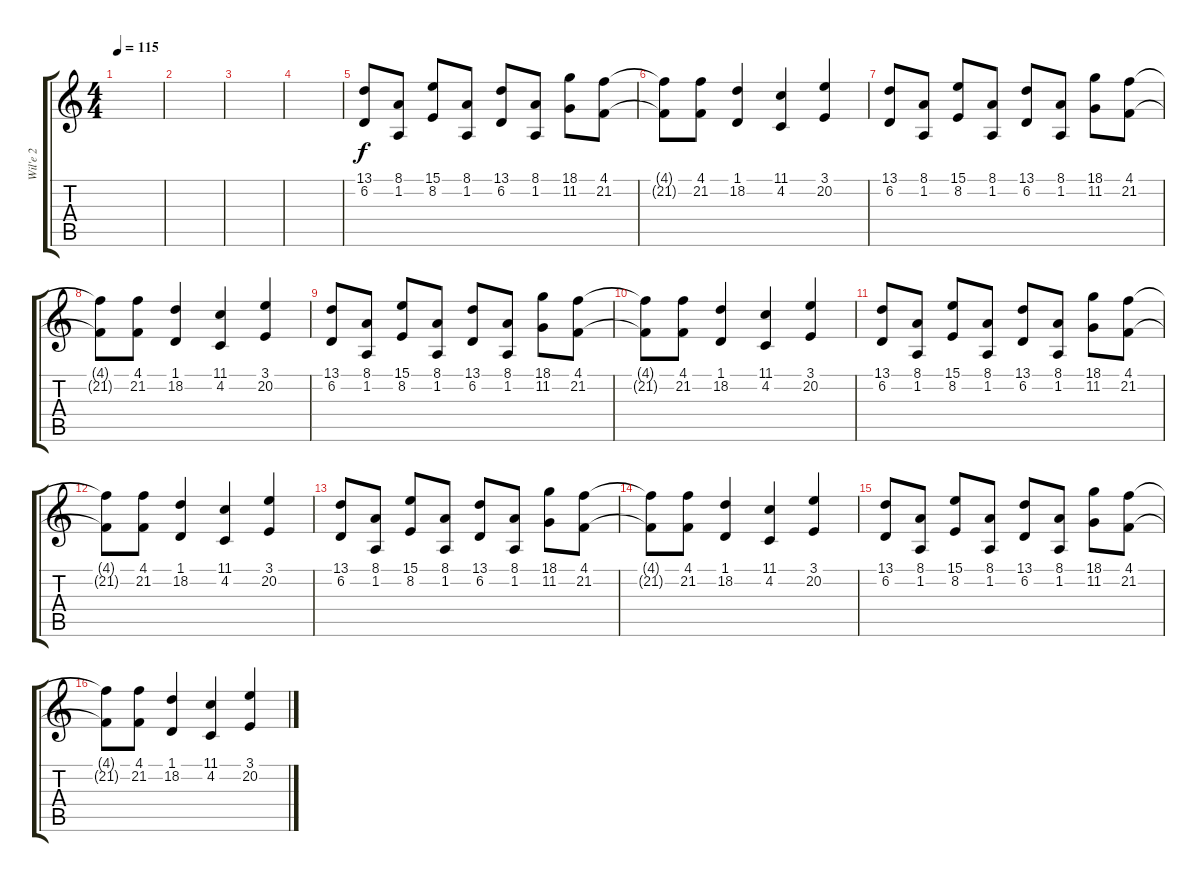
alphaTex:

\track ("Wil'e 2" "Wil'e 2") {instrument dulcimer}
\staff {score tabs}
\tuning (Db4 Ab3 E3 B2 Gb2 B1) {hide}
\ts (4 4)
\tempo 115
\clef g2
\ks c
|
|
|
|
(13.1 6.2).8 (8.1 1.2).8 (15.1 8.2).8 (8.1 1.2).8 (13.1 6.2).8 (8.1 1.2).8 (18.1 11.2).8 (4.1 21.2).8 |
(4.1{t} 21.2{t}).8 (4.1 21.2).8 (1.1 18.2).4 (11.1 4.2).4 (3.1 20.2).4 |
(13.1 6.2).8 (8.1 1.2).8 (15.1 8.2).8 (8.1 1.2).8 (13.1 6.2).8 (8.1 1.2).8 (18.1 11.2).8 (4.1 21.2).8 |
(4.1{t} 21.2{t}).8 (4.1 21.2).8 (1.1 18.2).4 (11.1 4.2).4 (3.1 20.2).4 |
(13.1 6.2).8 (8.1 1.2).8 (15.1 8.2).8 (8.1 1.2).8 (13.1 6.2).8 (8.1 1.2).8 (18.1 11.2).8 (4.1 21.2).8 |
(4.1{t} 21.2{t}).8 (4.1 21.2).8 (1.1 18.2).4 (11.1 4.2).4 (3.1 20.2).4 |
(13.1 6.2).8 (8.1 1.2).8 (15.1 8.2).8 (8.1 1.2).8 (13.1 6.2).8 (8.1 1.2).8 (18.1 11.2).8 (4.1 21.2).8 |
(4.1{t} 21.2{t}).8 (4.1 21.2).8 (1.1 18.2).4 (11.1 4.2).4 (3.1 20.2).4 |
(13.1 6.2).8 (8.1 1.2).8 (15.1 8.2).8 (8.1 1.2).8 (13.1 6.2).8 (8.1 1.2).8 (18.1 11.2).8 (4.1 21.2).8 |
(4.1{t} 21.2{t}).8 (4.1 21.2).8 (1.1 18.2).4 (11.1 4.2).4 (3.1 20.2).4 |
(13.1 6.2).8 (8.1 1.2).8 (15.1 8.2).8 (8.1 1.2).8 (13.1 6.2).8 (8.1 1.2).8 (18.1 11.2).8 (4.1 21.2).8 |
(4.1{t} 21.2{t}).8 (4.1 21.2).8 (1.1 18.2).4 (11.1 4.2).4 (3.1 20.2).4
